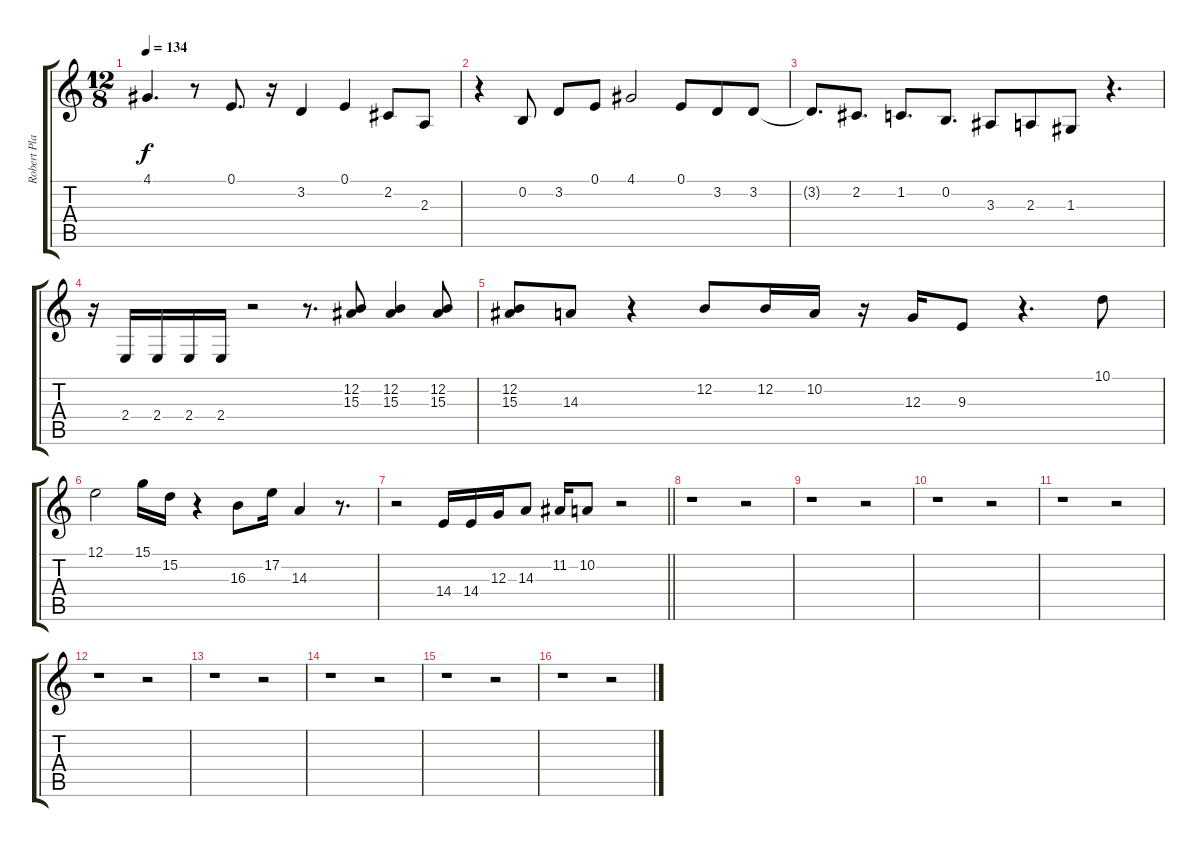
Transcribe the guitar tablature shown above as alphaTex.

\track ("Robert Plant - Vocal" "Robert Pla") {instrument flute}
\staff {score tabs}
\tuning (E4 B3 G3 D3 A2 E2) {hide}
\ts (12 8)
\tempo 134
\clef g2
\ks c
4.1{t}.4{d dy f} r.8 0.1.8{d} r.16 3.2.4 0.1.4 2.2.8 2.3.8 |
r.4 0.2.8 3.2.8 0.1.8 4.1.2 0.1.8 3.2.8 3.2.8 |
3.2{t}.8{d} 2.2.8{d} 1.2.8{d} 0.2.8{d} 3.3.8 2.3.8 1.3.8 r.4{d} |
r.16 2.4.16 2.4.16 2.4.16 2.4.16 r.2 r.8{d} (12.2 15.3).8 (12.2 15.3).4 (12.2 15.3).8 |
(12.2 15.3).8 14.3.8 r.4 12.2.8 12.2.16 10.2.16 r.16 12.3.16 9.3.8 r.4{d} 10.1.8 |
12.1.2 15.1.16 15.2.16 r.4 16.3.8 17.2.16 14.3.4 r.8{d} |
\barLineRight lightlight
r.2 14.4.16 14.4.16 12.3.16 14.3.8 11.2.16 10.2.8 r.2 |
r.1 r.2 |
r.1 r.2 |
r.1 r.2 |
r.1 r.2 |
r.1 r.2 |
r.1 r.2 |
r.1 r.2 |
r.1 r.2 |
r.1 r.2
